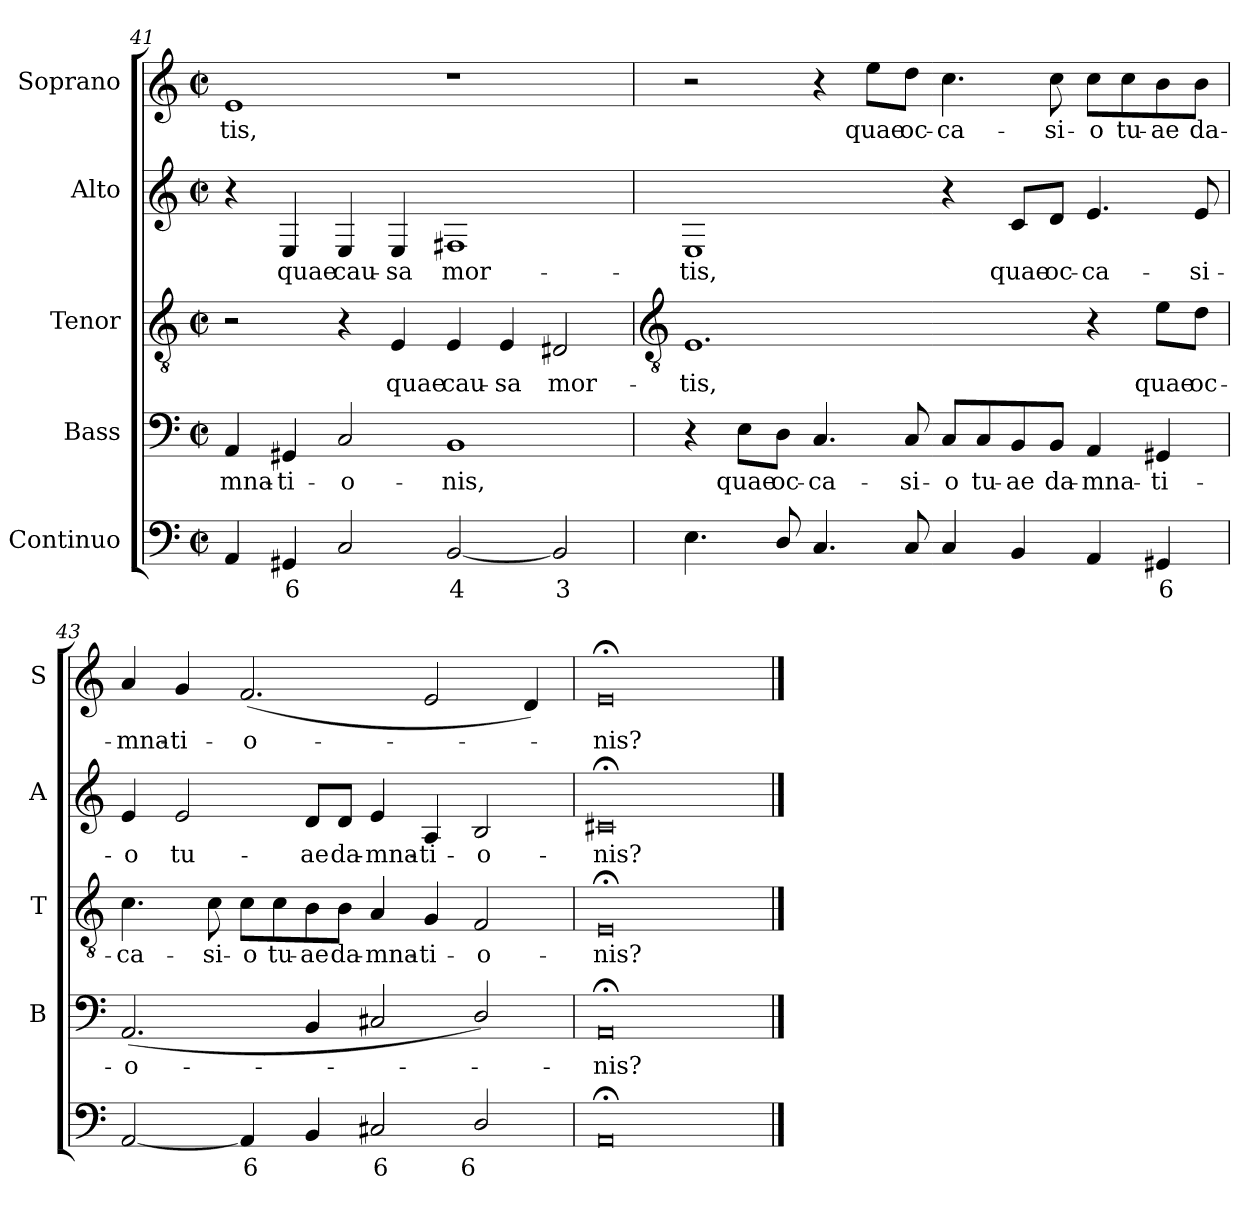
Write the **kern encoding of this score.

**kern	**text	**kern	**text	**kern	**text	**kern	**text	**kern	**text
*part5	*part5	*part4	*part4	*part3	*part3	*part2	*part2	*part1	*part1
*staff5	*staff5	*staff4	*staff4	*staff3	*staff3	*staff2	*staff2	*staff1	*staff1
*I"Continuo	*	*I"Bass	*	*I"Tenor	*	*I"Alto	*	*I"Soprano	*
*	*	*I'B	*	*I'T	*	*I'A	*	*I'S	*
*clefF4	*	*clefF4	*	*clefGv2	*	*clefG2	*	*clefG2	*
*k[]	*	*k[]	*	*k[]	*	*k[]	*	*k[]	*
*C:	*	*C:	*	*C:	*	*C:	*	*C:	*
*M4/2	*	*M4/2	*	*M4/2	*	*M4/2	*	*M4/2	*
*met(c|)	*	*met(c|)	*	*met(c|)	*	*met(c|)	*	*met(c|)	*
=41	=41	=41	=41	=41	=41	=41	=41	=41	=41
!	!	!	!LO:LY:b	!	!	!	!	!	!LO:LY:b
4AA	.	4AA	-mna-	2r	.	4r	.	1e	-tis,
!	!LO:LY:b	!	!LO:LY:b	!	!	!	!LO:LY:b	!	!
4GG#X	6	4GG#X	-ti-	.	.	4E	quae	.	.
!	!	!	!LO:LY:b	!	!	!	!LO:LY:b	!	!
2C	.	2C	-o-	4r	.	4E	cau-	.	.
!	!	!	!	!	!LO:LY:b	!	!LO:LY:b	!	!
.	.	.	.	4E	quae	4E	-sa	.	.
!	!LO:LY:b	!	!LO:LY:b	!	!LO:LY:b	!	!LO:LY:b	!	!
[2BB	4	1BB	-nis,	4E	cau-	1F#X	mor-	1r	.
!	!	!	!	!	!LO:LY:b	!	!	!	!
.	.	.	.	4E	-sa	.	.	.	.
!	!LO:LY:b	!	!	!	!LO:LY:b	!	!	!	!
2BB]	3	.	.	2D#X	mor-	.	.	.	.
!!LO:LB:g=z
=42	=42	=42	=42	=42	=42	=42	=42	=42	=42
*	*	*	*	*clefGv2	*	*	*	*	*
!	!	!	!	!	!LO:LY:b	!	!LO:LY:b	!	!
4.E	.	4r	.	1.E	-tis,	1E	-tis,	2r	.
!	!	!	!LO:LY:b	!	!	!	!	!	!
.	.	8E\L	quae	.	.	.	.	.	.
!	!	!	!LO:LY:b	!	!	!	!	!	!
8D/	.	8D\J	oc-	.	.	.	.	.	.
!	!	!	!LO:LY:b	!	!	!	!	!	!
4.C	.	4.C	-ca-	.	.	.	.	4r	.
!	!	!	!	!	!	!	!	!	!LO:LY:b
.	.	.	.	.	.	.	.	8ee\L	quae
!	!	!	!LO:LY:b	!	!	!	!	!	!LO:LY:b
8C	.	8C	-si-	.	.	.	.	8dd\J	oc-
!	!	!	!LO:LY:b	!	!	!	!	!	!LO:LY:b
4C	.	8C/L	-o	.	.	4r	.	4.cc	-ca-
!	!	!	!LO:LY:b	!	!	!	!	!	!
.	.	8C/	tu-	.	.	.	.	.	.
!	!	!	!LO:LY:b	!	!	!	!LO:LY:b	!	!
4BB	.	8BB/	-ae	.	.	8c/L	quae	.	.
!	!	!	!LO:LY:b	!	!	!	!LO:LY:b	!	!LO:LY:b
.	.	8BB/J	da-	.	.	8d/J	oc-	8cc	-si-
!	!	!	!LO:LY:b	!	!	!	!LO:LY:b	!	!LO:LY:b
4AA	.	4AA	-mna-	4r	.	4.e	-ca-	8cc\L	-o
!	!	!	!	!	!	!	!	!	!LO:LY:b
.	.	.	.	.	.	.	.	8cc\	tu-
!	!LO:LY:b	!	!LO:LY:b	!	!LO:LY:b	!	!	!	!LO:LY:b
4GG#X	6	4GG#X	-ti-	8e\L	quae	.	.	8b\	-ae
!	!	!	!	!	!LO:LY:b	!	!LO:LY:b	!	!LO:LY:b
.	.	.	.	8d\J	oc-	8e	-si-	8b\J	da-
=43	=43	=43	=43	=43	=43	=43	=43	=43	=43
!	!	!	!LO:LY:b	!	!LO:LY:b	!	!LO:LY:b	!	!LO:LY:b
[2AA	.	(<2.AA	-o-	4.c	-ca-	4e	-o	4a	-mna-
!	!	!	!	!	!	!	!LO:LY:b	!	!LO:LY:b
.	.	.	.	.	.	2e	tu-	4g	-ti-
!	!	!	!	!	!LO:LY:b	!	!	!	!
.	.	.	.	8c	-si-	.	.	.	.
!	!LO:LY:b	!	!	!	!LO:LY:b	!	!	!	!LO:LY:b
4AA]	6	.	.	8c\L	-o	.	.	(<2.f	-o-
!	!	!	!	!	!LO:LY:b	!	!	!	!
.	.	.	.	8c\	tu-	.	.	.	.
!	!	!	!	!	!LO:LY:b	!	!LO:LY:b	!	!
4BB	.	4BB	.	8B\	-ae	8d/L	-ae	.	.
!	!	!	!	!	!LO:LY:b	!	!LO:LY:b	!	!
.	.	.	.	8B\J	da-	8d/J	da-	.	.
!	!LO:LY:b	!	!	!	!LO:LY:b	!	!LO:LY:b	!	!
2C#X	6	2C#X	.	4A	-mna-	4e	-mna-	.	.
!	!	!	!	!	!LO:LY:b	!	!LO:LY:b	!	!
.	.	.	.	4G	-ti-	4A	-ti-	2e	.
!	!LO:LY:b	!	!	!	!LO:LY:b	!	!LO:LY:b	!	!
2D/	6	2D/)	.	2F	-o-	2B	-o-	.	.
.	.	.	.	.	.	.	.	4d)	.
=44	=44	=44	=44	=44	=44	=44	=44	=44	=44
!	!	!	!LO:LY:b	!	!LO:LY:b	!	!LO:LY:b	!	!LO:LY:b
0AA;<	.	0AA;<	nis?	0E;<	-nis?	0c#X;<	-nis?	0e;<	nis?
==	==	==	==	==	==	==	==	==	==
*-	*-	*-	*-	*-	*-	*-	*-	*-	*-
